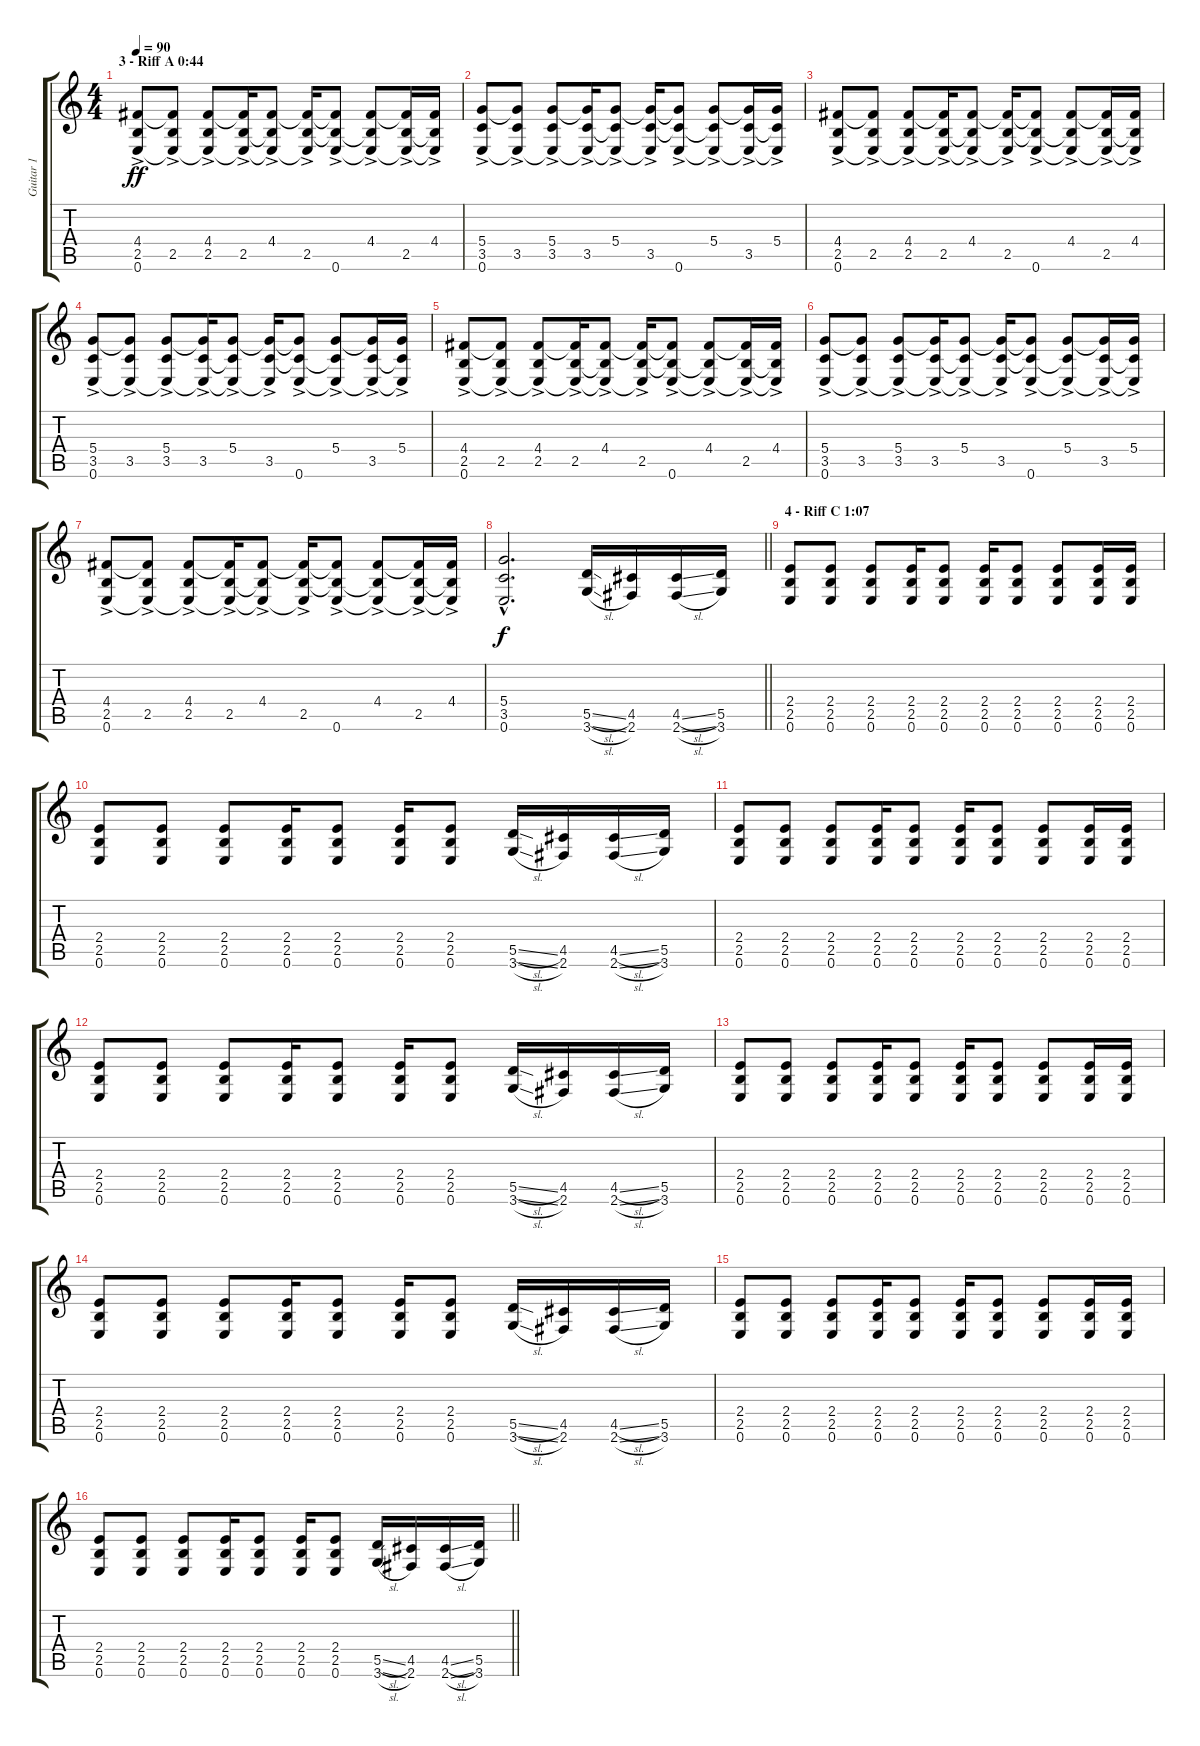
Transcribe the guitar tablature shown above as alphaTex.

\track ("Guitar 1" "Guitar 1") {instrument distortionguitar}
\staff {score tabs}
\tuning (E4 B3 G3 D3 A2 E2) {hide}
\ts (4 4)
\section ("" "3 - Riff A 0:44")
\tempo 90
\clef g2
\ks c
(4.4 2.5 0.6{ac}).8{dy ff} (4.4{t} 2.5{ac} 0.6{t}).8 (4.4{ac} 2.5 0.6{t}).8 (4.4{t} 2.5{ac} 0.6{t}).16 (4.4{ac} 2.5{t} 0.6{t}).8 (4.4{t} 2.5{ac} 0.6{t}).16 (4.4{t} 2.5{t} 0.6{ac}).8 (4.4{ac} 2.5{t} 0.6{t}).8 (4.4{t} 2.5{ac} 0.6{t}).16 (4.4{ac} 2.5{t} 0.6{t}).16 |
(5.4 3.5 0.6{ac}).8 (5.4{t} 3.5{ac} 0.6{t}).8 (5.4{ac} 3.5 0.6{t}).8 (5.4{t} 3.5{ac} 0.6{t}).16 (5.4{ac} 3.5{t} 0.6{t}).8 (5.4{t} 3.5{ac} 0.6{t}).16 (5.4{t} 3.5{t} 0.6{ac}).8 (5.4{ac} 3.5{t} 0.6{t}).8 (5.4{t} 3.5{ac} 0.6{t}).16 (5.4{ac} 3.5{t} 0.6{t}).16 |
(4.4 2.5 0.6{ac}).8 (4.4{t} 2.5{ac} 0.6{t}).8 (4.4{ac} 2.5 0.6{t}).8 (4.4{t} 2.5{ac} 0.6{t}).16 (4.4{ac} 2.5{t} 0.6{t}).8 (4.4{t} 2.5{ac} 0.6{t}).16 (4.4{t} 2.5{t} 0.6{ac}).8 (4.4{ac} 2.5{t} 0.6{t}).8 (4.4{t} 2.5{ac} 0.6{t}).16 (4.4{ac} 2.5{t} 0.6{t}).16 |
(5.4 3.5 0.6{ac}).8 (5.4{t} 3.5{ac} 0.6{t}).8 (5.4{ac} 3.5 0.6{t}).8 (5.4{t} 3.5{ac} 0.6{t}).16 (5.4{ac} 3.5{t} 0.6{t}).8 (5.4{t} 3.5{ac} 0.6{t}).16 (5.4{t} 3.5{t} 0.6{ac}).8 (5.4{ac} 3.5{t} 0.6{t}).8 (5.4{t} 3.5{ac} 0.6{t}).16 (5.4{ac} 3.5{t} 0.6{t}).16 |
(4.4 2.5 0.6{ac}).8 (4.4{t} 2.5{ac} 0.6{t}).8 (4.4{ac} 2.5 0.6{t}).8 (4.4{t} 2.5{ac} 0.6{t}).16 (4.4{ac} 2.5{t} 0.6{t}).8 (4.4{t} 2.5{ac} 0.6{t}).16 (4.4{t} 2.5{t} 0.6{ac}).8 (4.4{ac} 2.5{t} 0.6{t}).8 (4.4{t} 2.5{ac} 0.6{t}).16 (4.4{ac} 2.5{t} 0.6{t}).16 |
(5.4 3.5 0.6{ac}).8 (5.4{t} 3.5{ac} 0.6{t}).8 (5.4{ac} 3.5 0.6{t}).8 (5.4{t} 3.5{ac} 0.6{t}).16 (5.4{ac} 3.5{t} 0.6{t}).8 (5.4{t} 3.5{ac} 0.6{t}).16 (5.4{t} 3.5{t} 0.6{ac}).8 (5.4{ac} 3.5{t} 0.6{t}).8 (5.4{t} 3.5{ac} 0.6{t}).16 (5.4{ac} 3.5{t} 0.6{t}).16 |
(4.4 2.5 0.6{ac}).8 (4.4{t} 2.5{ac} 0.6{t}).8 (4.4{ac} 2.5 0.6{t}).8 (4.4{t} 2.5{ac} 0.6{t}).16 (4.4{ac} 2.5{t} 0.6{t}).8 (4.4{t} 2.5{ac} 0.6{t}).16 (4.4{t} 2.5{t} 0.6{ac}).8 (4.4{ac} 2.5{t} 0.6{t}).8 (4.4{t} 2.5{ac} 0.6{t}).16 (4.4{ac} 2.5{t} 0.6{t}).16 |
\barLineRight lightlight
(5.4{hac} 3.5{hac} 0.6{hac}).2{d dy f} (5.5{sl} 3.6{sl}).16 (4.5 2.6).16 (4.5{sl} 2.6{sl}).16 (5.5 3.6).16 |
\section ("" "4 - Riff C 1:07")
(2.4 2.5 0.6).8 (2.4 2.5 0.6).8 (2.4 2.5 0.6).8 (2.4 2.5 0.6).16 (2.4 2.5 0.6).8 (2.4 2.5 0.6).16 (2.4 2.5 0.6).8 (2.4 2.5 0.6).8 (2.4 2.5 0.6).16 (2.4 2.5 0.6).16 |
(2.4 2.5 0.6).8 (2.4 2.5 0.6).8 (2.4 2.5 0.6).8 (2.4 2.5 0.6).16 (2.4 2.5 0.6).8 (2.4 2.5 0.6).16 (2.4 2.5 0.6).8 (5.5{sl} 3.6{sl}).16 (4.5 2.6).16 (4.5{sl} 2.6{sl}).16 (5.5 3.6).16 |
(2.4 2.5 0.6).8 (2.4 2.5 0.6).8 (2.4 2.5 0.6).8 (2.4 2.5 0.6).16 (2.4 2.5 0.6).8 (2.4 2.5 0.6).16 (2.4 2.5 0.6).8 (2.4 2.5 0.6).8 (2.4 2.5 0.6).16 (2.4 2.5 0.6).16 |
(2.4 2.5 0.6).8 (2.4 2.5 0.6).8 (2.4 2.5 0.6).8 (2.4 2.5 0.6).16 (2.4 2.5 0.6).8 (2.4 2.5 0.6).16 (2.4 2.5 0.6).8 (5.5{sl} 3.6{sl}).16 (4.5 2.6).16 (4.5{sl} 2.6{sl}).16 (5.5 3.6).16 |
(2.4 2.5 0.6).8 (2.4 2.5 0.6).8 (2.4 2.5 0.6).8 (2.4 2.5 0.6).16 (2.4 2.5 0.6).8 (2.4 2.5 0.6).16 (2.4 2.5 0.6).8 (2.4 2.5 0.6).8 (2.4 2.5 0.6).16 (2.4 2.5 0.6).16 |
(2.4 2.5 0.6).8 (2.4 2.5 0.6).8 (2.4 2.5 0.6).8 (2.4 2.5 0.6).16 (2.4 2.5 0.6).8 (2.4 2.5 0.6).16 (2.4 2.5 0.6).8 (5.5{sl} 3.6{sl}).16 (4.5 2.6).16 (4.5{sl} 2.6{sl}).16 (5.5 3.6).16 |
(2.4 2.5 0.6).8 (2.4 2.5 0.6).8 (2.4 2.5 0.6).8 (2.4 2.5 0.6).16 (2.4 2.5 0.6).8 (2.4 2.5 0.6).16 (2.4 2.5 0.6).8 (2.4 2.5 0.6).8 (2.4 2.5 0.6).16 (2.4 2.5 0.6).16 |
\barLineRight lightlight
(2.4 2.5 0.6).8 (2.4 2.5 0.6).8 (2.4 2.5 0.6).8 (2.4 2.5 0.6).16 (2.4 2.5 0.6).8 (2.4 2.5 0.6).16 (2.4 2.5 0.6).8 (5.5{sl} 3.6{sl}).16 (4.5 2.6).16 (4.5{sl} 2.6{sl}).16 (5.5 3.6).16
